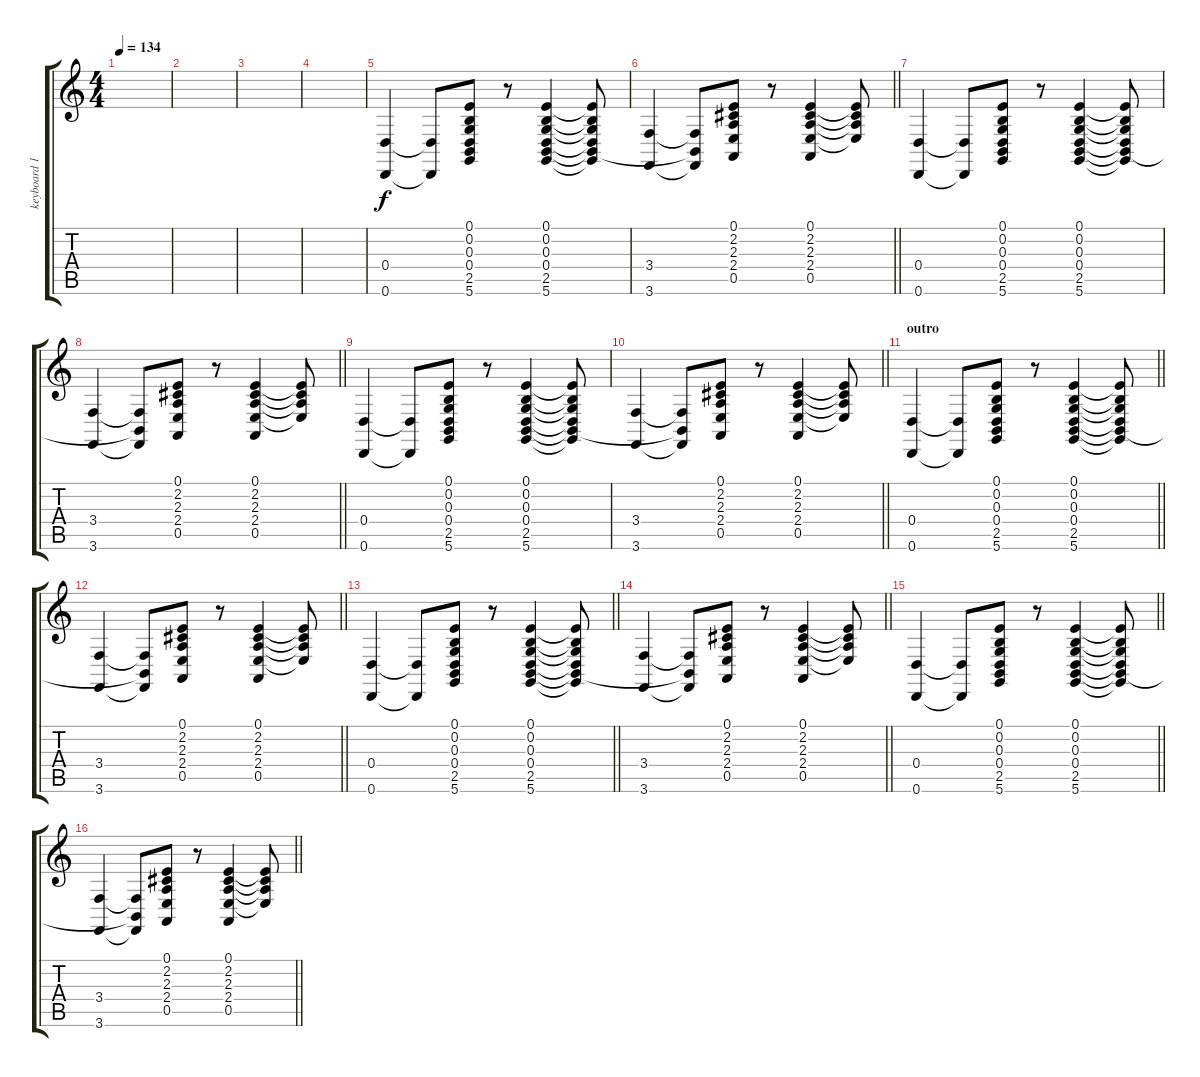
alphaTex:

\track ("keyboard 1" "keyboard 1") {instrument clavinet}
\staff {score tabs}
\tuning (E4 B3 G3 D3 A2 D2) {hide}
\ts (4 4)
\tempo 134
\clef g2
\ks c
|
|
|
|
(0.4 0.6).4 (0.4{t} 0.6{t}).8 (0.1 0.2 0.3 0.4 2.5 5.6).8 r.8 (0.1 0.2 0.3 0.4 2.5 5.6).4 (0.1{t} 0.2{t} 0.3{t} 0.4{t} 2.5{t} 5.6{t}).8 |
\barLineRight lightlight
(3.4 3.6).4 (3.4{t} 2.5{t} 3.6{t}).8 (0.1 2.2 2.3 2.4 0.5).8 r.8 (0.1 2.2 2.3 2.4 0.5).4 (0.1{t} 2.2{t} 2.3{t} 2.4{t}).8 |
(0.4 0.6).4 (0.4{t} 0.6{t}).8 (0.1 0.2 0.3 0.4 2.5 5.6).8 r.8 (0.1 0.2 0.3 0.4 2.5 5.6).4 (0.1{t} 0.2{t} 0.3{t} 0.4{t} 2.5{t} 5.6{t}).8 |
\barLineRight lightlight
(3.4 3.6).4 (3.4{t} 2.5{t} 3.6{t}).8 (0.1 2.2 2.3 2.4 0.5).8 r.8 (0.1 2.2 2.3 2.4 0.5).4 (0.1{t} 2.2{t} 2.3{t} 2.4{t}).8 |
(0.4 0.6).4 (0.4{t} 0.6{t}).8 (0.1 0.2 0.3 0.4 2.5 5.6).8 r.8 (0.1 0.2 0.3 0.4 2.5 5.6).4 (0.1{t} 0.2{t} 0.3{t} 0.4{t} 2.5{t} 5.6{t}).8 |
\barLineRight lightlight
(3.4 3.6).4 (3.4{t} 2.5{t} 3.6{t}).8 (0.1 2.2 2.3 2.4 0.5).8 r.8 (0.1 2.2 2.3 2.4 0.5).4 (0.1{t} 2.2{t} 2.3{t} 2.4{t}).8 |
\section ("" "outro")
\barLineRight lightlight
(0.4 0.6).4 (0.4{t} 0.6{t}).8 (0.1 0.2 0.3 0.4 2.5 5.6).8 r.8 (0.1 0.2 0.3 0.4 2.5 5.6).4 (0.1{t} 0.2{t} 0.3{t} 0.4{t} 2.5{t} 5.6{t}).8 |
\barLineRight lightlight
(3.4 3.6).4 (3.4{t} 2.5{t} 3.6{t}).8 (0.1 2.2 2.3 2.4 0.5).8 r.8 (0.1 2.2 2.3 2.4 0.5).4 (0.1{t} 2.2{t} 2.3{t} 2.4{t}).8 |
\barLineRight lightlight
(0.4 0.6).4 (0.4{t} 0.6{t}).8 (0.1 0.2 0.3 0.4 2.5 5.6).8 r.8 (0.1 0.2 0.3 0.4 2.5 5.6).4 (0.1{t} 0.2{t} 0.3{t} 0.4{t} 2.5{t} 5.6{t}).8 |
\barLineRight lightlight
(3.4 3.6).4 (3.4{t} 2.5{t} 3.6{t}).8 (0.1 2.2 2.3 2.4 0.5).8 r.8 (0.1 2.2 2.3 2.4 0.5).4 (0.1{t} 2.2{t} 2.3{t} 2.4{t}).8 |
\barLineRight lightlight
(0.4 0.6).4 (0.4{t} 0.6{t}).8 (0.1 0.2 0.3 0.4 2.5 5.6).8 r.8 (0.1 0.2 0.3 0.4 2.5 5.6).4 (0.1{t} 0.2{t} 0.3{t} 0.4{t} 2.5{t} 5.6{t}).8 |
\barLineRight lightlight
(3.4 3.6).4 (3.4{t} 2.5{t} 3.6{t}).8 (0.1 2.2 2.3 2.4 0.5).8 r.8 (0.1 2.2 2.3 2.4 0.5).4 (0.1{t} 2.2{t} 2.3{t} 2.4{t}).8
